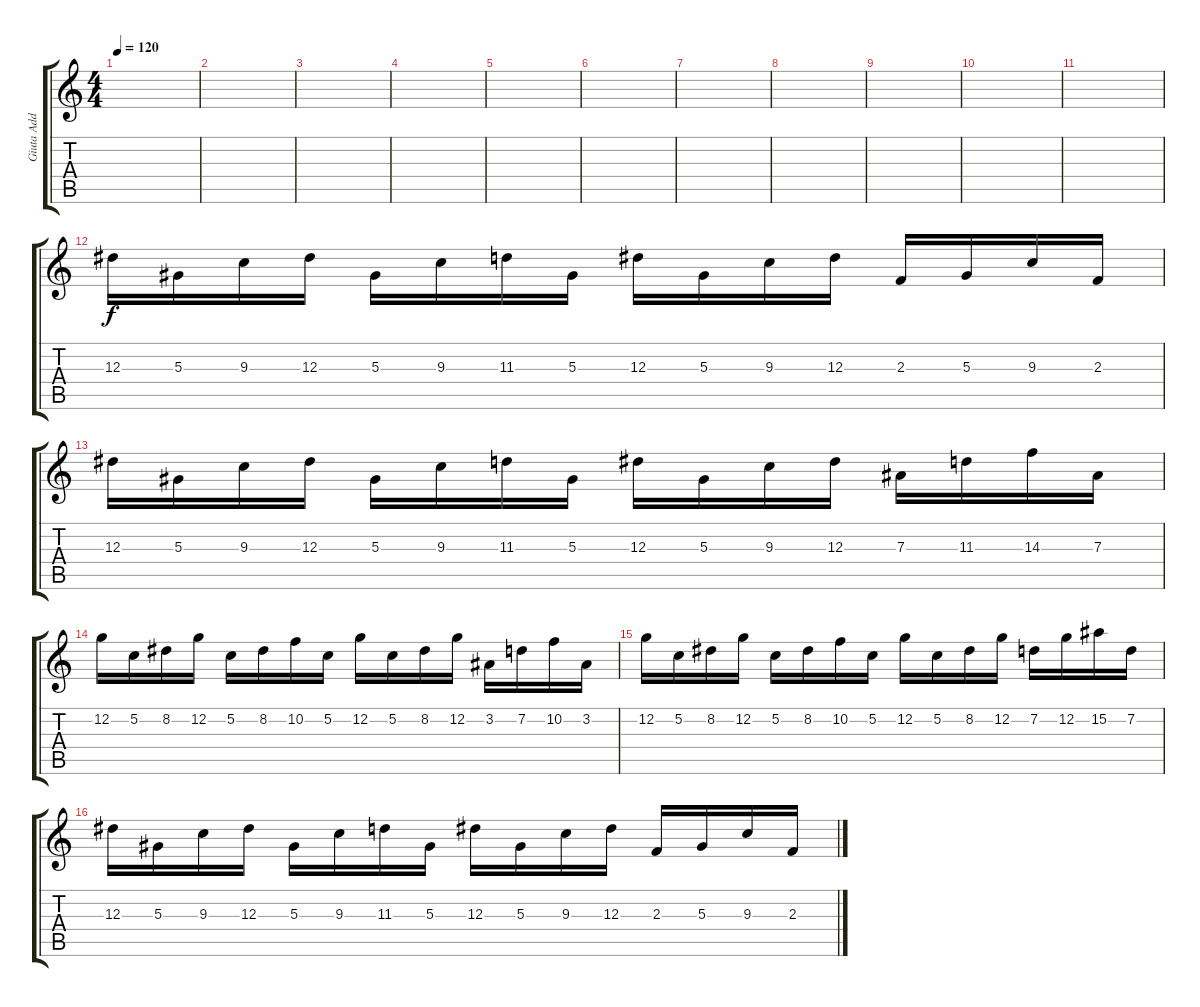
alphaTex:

\track ("Giuta Add" "Giuta Add") {instrument distortionguitar}
\staff {score tabs}
\tuning (C4 G3 Eb3 Bb2 F2 C2) {hide}
\ts (4 4)
\tempo 120
\clef g2
\ks c
|
|
|
|
|
|
|
|
|
|
|
12.3.16 5.3.16 9.3.16 12.3.16 5.3.16 9.3.16 11.3.16 5.3.16 12.3.16 5.3.16 9.3.16 12.3.16 2.3.16 5.3.16 9.3.16 2.3.16 |
12.3.16 5.3.16 9.3.16 12.3.16 5.3.16 9.3.16 11.3.16 5.3.16 12.3.16 5.3.16 9.3.16 12.3.16 7.3.16 11.3.16 14.3.16 7.3.16 |
12.2.16 5.2.16 8.2.16 12.2.16 5.2.16 8.2.16 10.2.16 5.2.16 12.2.16 5.2.16 8.2.16 12.2.16 3.2.16 7.2.16 10.2.16 3.2.16 |
12.2.16 5.2.16 8.2.16 12.2.16 5.2.16 8.2.16 10.2.16 5.2.16 12.2.16 5.2.16 8.2.16 12.2.16 7.2.16 12.2.16 15.2.16 7.2.16 |
12.3.16 5.3.16 9.3.16 12.3.16 5.3.16 9.3.16 11.3.16 5.3.16 12.3.16 5.3.16 9.3.16 12.3.16 2.3.16 5.3.16 9.3.16 2.3.16
